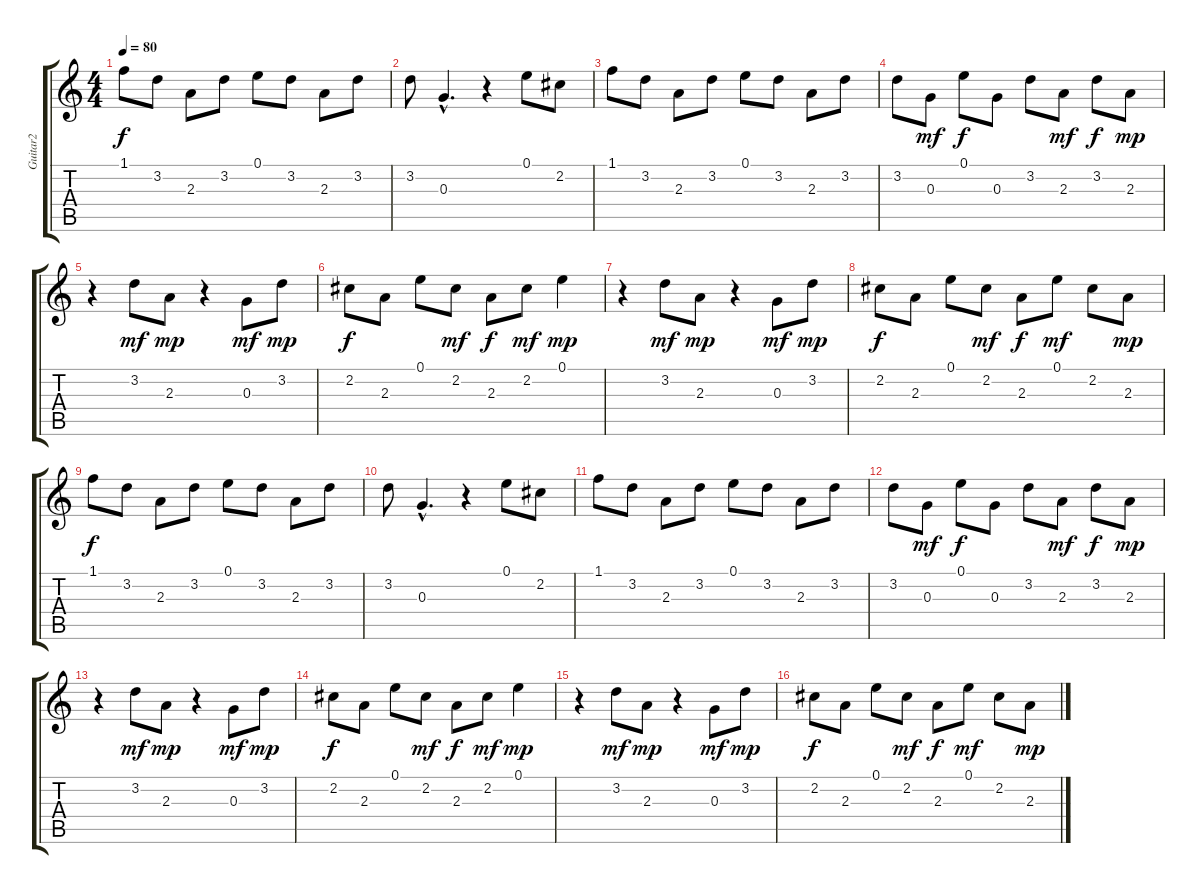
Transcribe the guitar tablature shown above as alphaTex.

\track ("Guitar2" "Guitar2") {instrument electricguitarclean}
\staff {score tabs}
\tuning (E4 B3 G3 D3 A2 E2) {hide}
\ts (4 4)
\tempo 80
\clef g2
\ks c
1.1.8{dy f instrument electricguitarclean} 3.2.8 2.3.8 3.2.8 0.1.8 3.2.8 2.3.8 3.2.8 |
3.2.8 0.3{hac}.4{d} r.4 0.1.8 2.2.8 |
1.1.8 3.2.8 2.3.8 3.2.8 0.1.8 3.2.8 2.3.8 3.2.8 |
3.2.8 0.3.8{dy mf} 0.1.8{dy f} 0.3.8 3.2.8 2.3.8{dy mf} 3.2.8{dy f} 2.3.8{dy mp} |
r.4 3.2.8{dy mf} 2.3.8{dy mp} r.4 0.3.8{dy mf} 3.2.8{dy mp} |
2.2.8{dy f} 2.3.8 0.1.8 2.2.8{dy mf} 2.3.8{dy f} 2.2.8{dy mf} 0.1.4{dy mp} |
r.4 3.2.8{dy mf} 2.3.8{dy mp} r.4 0.3.8{dy mf} 3.2.8{dy mp} |
2.2.8{dy f} 2.3.8 0.1.8 2.2.8{dy mf} 2.3.8{dy f} 0.1.8{dy mf} 2.2.8 2.3.8{dy mp} |
1.1.8{dy f volume 10} 3.2.8 2.3.8 3.2.8 0.1.8 3.2.8 2.3.8 3.2.8 |
3.2.8 0.3{hac}.4{d} r.4 0.1.8 2.2.8 |
1.1.8 3.2.8 2.3.8 3.2.8 0.1.8 3.2.8 2.3.8 3.2.8 |
3.2.8 0.3.8{dy mf} 0.1.8{dy f} 0.3.8 3.2.8 2.3.8{dy mf} 3.2.8{dy f} 2.3.8{dy mp} |
r.4 3.2.8{dy mf} 2.3.8{dy mp} r.4 0.3.8{dy mf} 3.2.8{dy mp} |
2.2.8{dy f} 2.3.8 0.1.8 2.2.8{dy mf} 2.3.8{dy f} 2.2.8{dy mf} 0.1.4{dy mp} |
r.4 3.2.8{dy mf} 2.3.8{dy mp} r.4 0.3.8{dy mf} 3.2.8{dy mp} |
2.2.8{dy f} 2.3.8 0.1.8 2.2.8{dy mf} 2.3.8{dy f} 0.1.8{dy mf} 2.2.8 2.3.8{dy mp}
